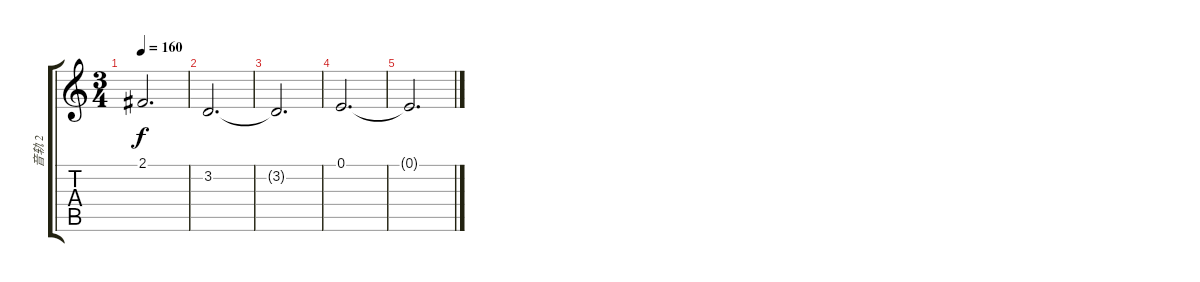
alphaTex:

\track ("音轨 2" "音轨 2") {instrument pad4choir}
\staff {score tabs}
\tuning (E4 B3 G3 D3 A2 E2) {hide}
\ts (3 4)
\tempo 160
\clef g2
\ks c
2.1{t}.2{d dy f} |
3.2.2{d} |
3.2{t}.2{d} |
0.1.2{d} |
0.1{t}.2{d}
